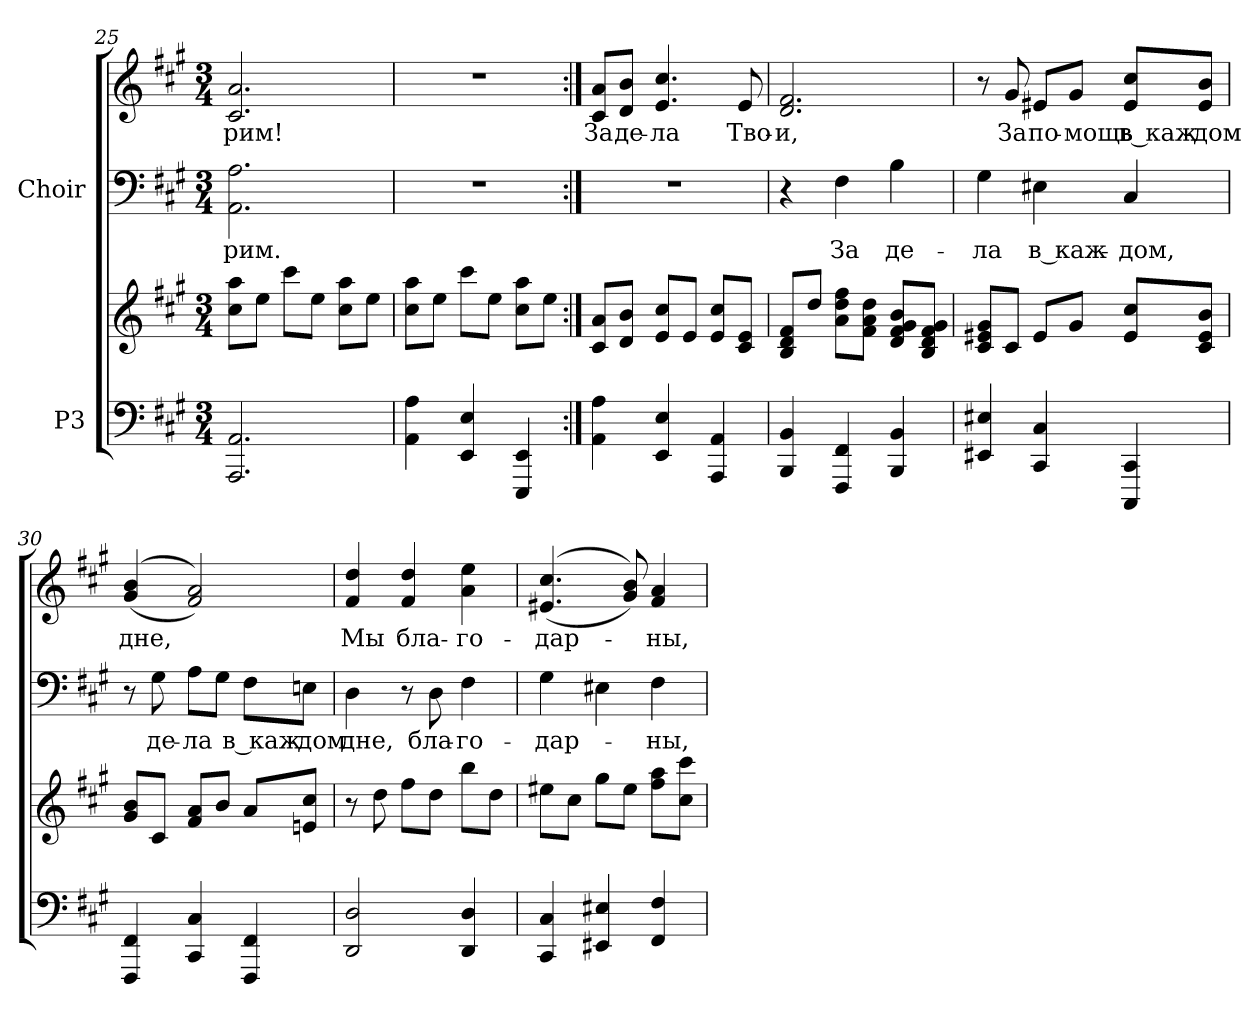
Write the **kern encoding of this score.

**kern	**kern	**kern	**text	**kern	**text
*part2	*part2	*part1	*part1	*part1	*part1
*staff4	*staff3	*staff2	*staff2	*staff1	*staff1
*I"P3	*	*I"Choir	*	*	*
*clefF4	*clefG2	*clefF4	*	*clefG2	*
*k[f#c#g#]	*k[f#c#g#]	*k[f#c#g#]	*	*k[f#c#g#]	*
*A:	*A:	*A:	*	*A:	*
*M3/4	*M3/4	*M3/4	*	*M3/4	*
=25	=25	=25	=25	=25	=25
!	!	!	!LO:LY:a:color=#000000	!	!
!	!	!	!	!	!LO:LY:b:color=#000000
2.AAAi/ 2.AAi	8cc#i\ 8aaiL	2.AAi\ 2.Ai	-рим.	2.c#i/ 2.ai	-рим!
.	8eei\J	.	.	.	.
.	8ccc#i\L	.	.	.	.
.	8eei\J	.	.	.	.
.	8cc#i\ 8aaiL	.	.	.	.
.	8eei\J	.	.	.	.
=26	=26	=26	=26	=26	=26
!	!	!LO:N:vis=1	!	!LO:N:vis=1	!
4AAi\ 4Ai	8cc#i\ 8aaiL	2.r	.	2.r	.
.	8eei\J	.	.	.	.
4EEi/ 4Ei	8ccc#i\L	.	.	.	.
.	8eei\J	.	.	.	.
4EEEi/ 4EEi	8cc#i\ 8aaiL	.	.	.	.
.	8eei\J	.	.	.	.
=27:|!	=27:|!	=27:|!	=27:|!	=27:|!	=27:|!
!	!	!LO:N:vis=1	!	!	!
!	!	!	!	!	!LO:LY:b:color=#000000
4AAi\ 4Ai	8c#i/ 8aiL	2.r	.	8c#i/ 8aiL	За
!	!	!	!	!	!LO:LY:b:color=#000000
.	8di/ 8biJ	.	.	8di/ 8biJ	де-
!	!	!	!	!	!LO:LY:b:color=#000000
4EEi/ 4Ei	8ei/ 8cc#iL	.	.	4.ei/ 4.cc#i	-ла
.	8ei/J	.	.	.	.
4AAAi/ 4AAi	8ei/ 8cc#iL	.	.	.	.
!	!	!	!	!	!LO:LY:b:color=#000000
.	8c#i/ 8eiJ	.	.	8ei/	Тво-
!!LO:PB:g=z
=28	=28	=28	=28	=28	=28
!	!	!	!	!	!LO:LY:b:color=#000000
4BBBi/ 4BBi	8Bi/ 8di 8f#iL	4r	.	2.di/ 2.f#i	-и,
.	8ddi/J	.	.	.	.
!	!	!	!LO:LY:a:color=#000000	!	!
4FFF#i/ 4FF#i	8ai\ 8ddi 8ff#iL	4F#i\	За	.	.
.	8f#i\ 8ai 8ddiJ	.	.	.	.
!	!	!	!LO:LY:a:color=#000000	!	!
4BBBi/ 4BBi	8di/ 8f#i 8g#i 8biL	4Bi\	де-	.	.
.	8Bi/ 8di 8f#i 8g#iJ	.	.	.	.
=29	=29	=29	=29	=29	=29
!	!	!	!LO:LY:a:color=#000000	!	!
4EE#Xi/ 4E#Xi	8c#i/ 8e#Xi 8g#iL	4G#i\	-ла	8r	.
!	!	!	!	!	!LO:LY:b:color=#000000
.	8c#i/J	.	.	8g#i/	За
!	!	!	!LO:LY:a:color=#000000	!	!
!	!	!	!	!	!LO:LY:b:color=#000000
4CC#i/ 4C#i	8e#i/L	4E#Xi\	в каж-	8e#Xi/L	по-
!	!	!	!	!	!LO:LY:b:color=#000000
.	8g#i/J	.	.	8g#i/J	-мощь
!	!	!	!LO:LY:a:color=#000000	!	!
!	!	!	!	!	!LO:LY:b:color=#000000
4CCC#i/ 4CC#i	8e#i/ 8cc#iL	4C#i/	-дом,	8e#i/ 8cc#iL	в каж-
!	!	!	!	!	!LO:LY:b:color=#000000
.	8c#i/ 8e#i 8biJ	.	.	8e#i/ 8biJ	-дом
=30	=30	=30	=30	=30	=30
!	!	!	!	!	!LO:LY:b:color=#000000
4FFF#i/ 4FF#i	8g#i/ 8biL	8r	.	((4g#i/ 4bi	дне,
!	!	!	!LO:LY:a:color=#000000	!	!
.	8c#i/J	8G#i\	де-	.	.
!	!	!	!LO:LY:a:color=#000000	!	!
4CC#i/ 4C#i	8f#i/ 8aiL	8Ai\L	-ла	2f#i/ 2ai))	.
.	8bi/J	8G#i\J	.	.	.
!	!	!	!LO:LY:a:color=#000000	!	!
4FFF#i/ 4FF#i	8ai/L	8F#i\L	в каж-	.	.
!	!	!	!LO:LY:a:color=#000000	!	!
.	8eni/ 8cc#iJ	8Eni\J	-дом	.	.
=31	=31	=31	=31	=31	=31
!	!	!	!LO:LY:a:color=#000000	!	!
!	!	!	!	!	!LO:LY:b:color=#000000
2DDi/ 2Di	8r	4Di\	дне,	4f#i/ 4ddi	Мы
.	8ddi\	.	.	.	.
!	!	!	!	!	!LO:LY:b:color=#000000
.	8ff#i\L	8r	.	4f#i/ 4ddi	бла-
!	!	!	!LO:LY:a:color=#000000	!	!
.	8ddi\J	8Di\	бла-	.	.
!	!	!	!LO:LY:a:color=#000000	!	!
!	!	!	!	!	!LO:LY:b:color=#000000
4DDi/ 4Di	8bbi\L	4F#i\	-го-	4ai\ 4eei	-го-
.	8ddi\J	.	.	.	.
!!LO:LB:g=z
=32	=32	=32	=32	=32	=32
!	!	!	!LO:LY:a:color=#000000	!	!
!	!	!	!	!	!LO:LY:b:color=#000000
4CC#i/ 4C#i	8ee#Xi\L	4G#i\	-дар-	((4.e#Xi/ 4.cc#i	-дар-
.	8cc#i\J	.	.	.	.
4EE#Xi/ 4E#Xi	8gg#i\L	4E#Xi\	.	.	.
.	8ee#i\J	.	.	8g#i/ 8bi))	.
!	!	!	!LO:LY:a:color=#000000	!	!
!	!	!	!	!	!LO:LY:b:color=#000000
4FF#i/ 4F#i	8ff#i\ 8aaiL	4F#i\	-ны,	4f#i/ 4ai	-ны,
.	8cc#i\ 8ccc#iJ	.	.	.	.
=	=	=	=	=	=
*-	*-	*-	*-	*-	*-
